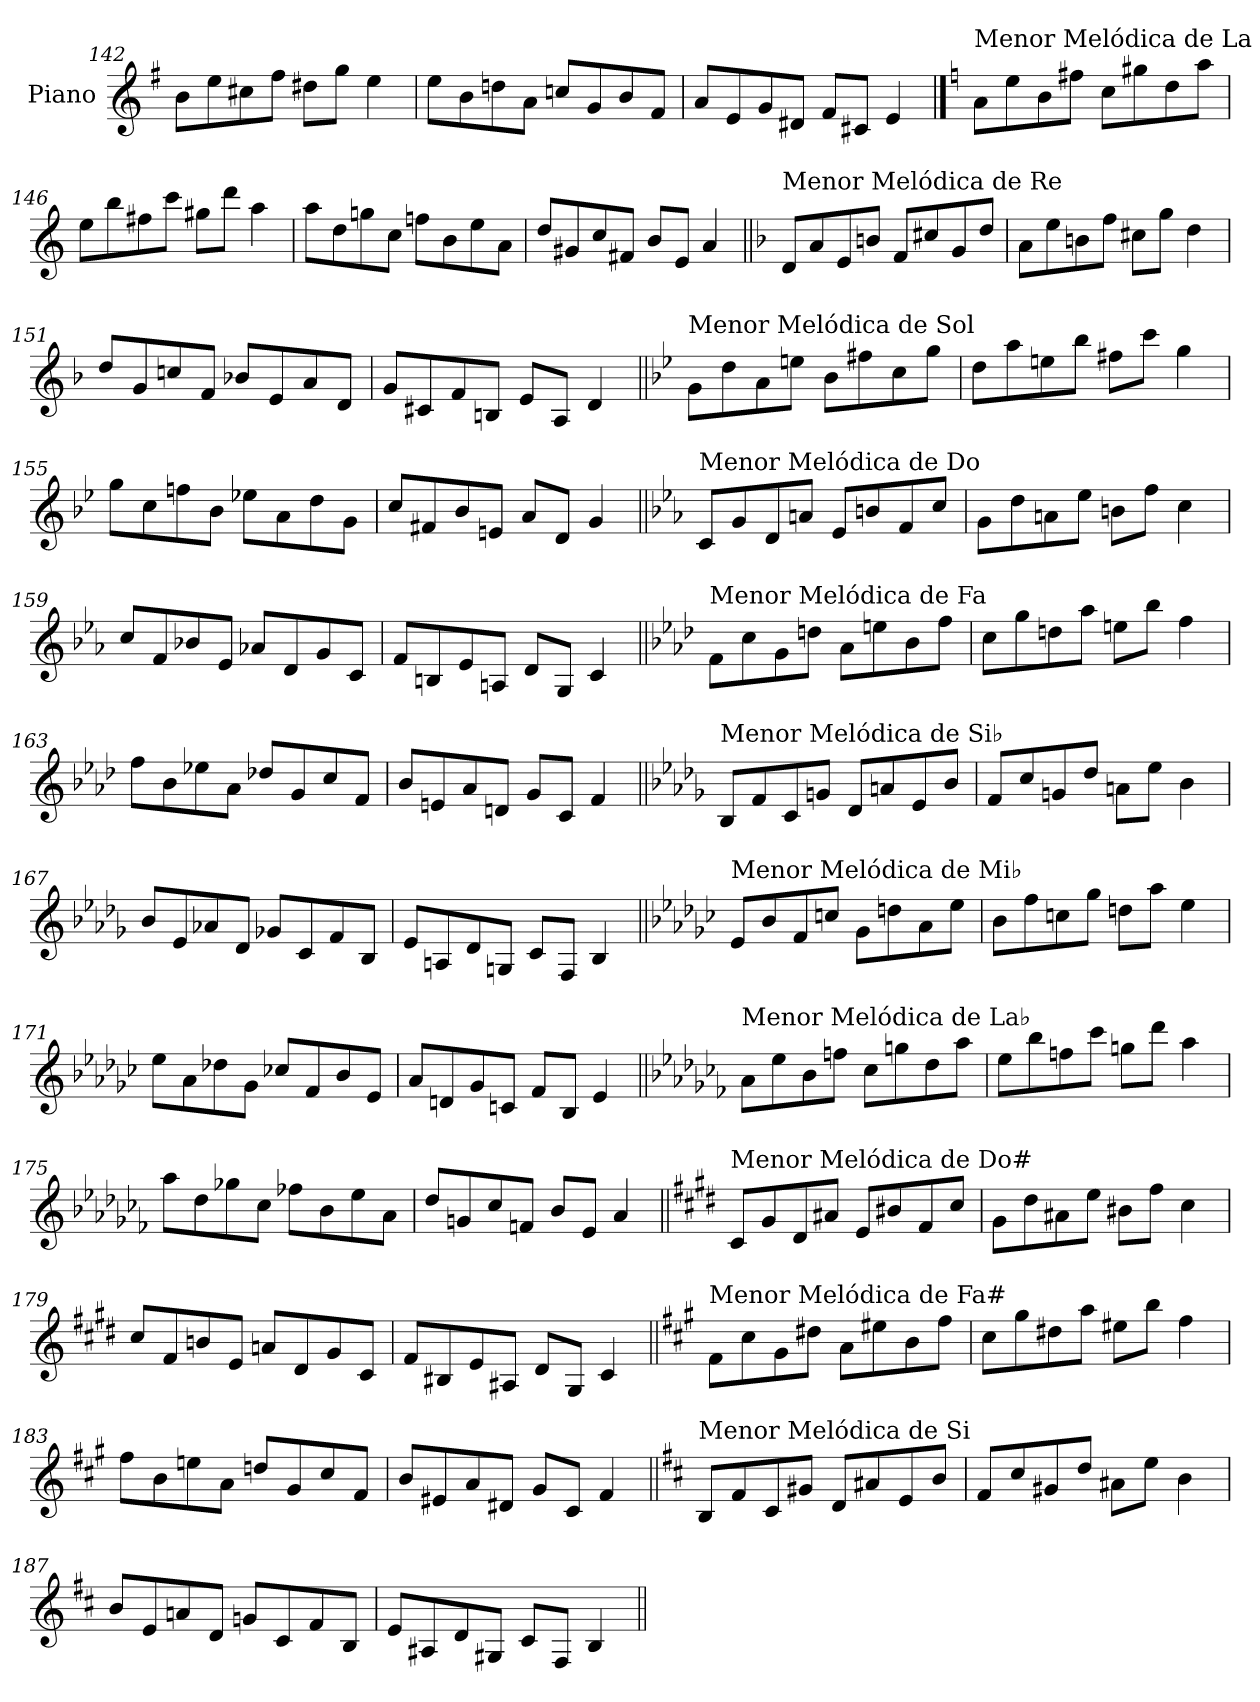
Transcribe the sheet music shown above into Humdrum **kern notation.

**kern
*part1
*staff1
*I"Piano
*I'Pno.
*clefG2
*k[f#]
=142
8b\L
8ee\
8cc#X\
8ff#\J
8dd#X\L
8gg\J
4ee\
=143
8ee\L
8b\
8ddn\
8a\J
8ccn/L
8g/
8b/
8f#/J
=144
8a/L
8e/
8g/
8d#X/J
8f#/L
8c#X/J
4e/
!!LO:PB:g=z
==145
*k[]
!LO:TX:a:t=Menor Melódica de La
8a\L
8ee\
8b\
8ff#X\J
8cc\L
8gg#X\
8dd\
8aa\J
=146
8ee\L
8bb\
8ff#X\
8ccc\J
8gg#X\L
8ddd\J
4aa\
=147
8aa\L
8dd\
8ggn\
8cc\J
8ffn\L
8b\
8ee\
8a\J
=148
8dd/L
8g#X/
8cc/
8f#X/J
8b/L
8e/J
4a/
!!LO:LB:g=z
=149||
*k[b-]
!LO:TX:a:t=Menor Melódica de Re
8d/L
8a/
8e/
8bn/J
8f/L
8cc#X/
8g/
8dd/J
=150
8a\L
8ee\
8bn\
8ff\J
8cc#X\L
8gg\J
4dd\
=151
8dd/L
8g/
8ccn/
8f/J
8b-X/L
8e/
8a/
8d/J
=152
8g/L
8c#X/
8f/
8Bn/J
8e/L
8A/J
4d/
!!LO:LB:g=z
=153||
*k[b-e-]
!LO:TX:a:t=Menor Melódica de Sol
8g\L
8dd\
8a\
8een\J
8b-\L
8ff#X\
8cc\
8gg\J
=154
8dd\L
8aa\
8een\
8bb-\J
8ff#X\L
8ccc\J
4gg\
=155
8gg\L
8cc\
8ffn\
8b-\J
8ee-X\L
8a\
8dd\
8g\J
=156
8cc/L
8f#X/
8b-/
8en/J
8a/L
8d/J
4g/
!!LO:LB:g=z
=157||
*k[b-e-a-]
!LO:TX:a:t=Menor Melódica de Do
8c/L
8g/
8d/
8an/J
8e-/L
8bn/
8f/
8cc/J
=158
8g\L
8dd\
8an\
8ee-\J
8bn\L
8ff\J
4cc\
=159
8cc/L
8f/
8b-X/
8e-/J
8a-X/L
8d/
8g/
8c/J
=160
8f/L
8Bn/
8e-/
8An/J
8d/L
8G/J
4c/
!!LO:LB:g=z
=161||
*k[b-e-a-d-]
!LO:TX:a:t=Menor Melódica de Fa
8f\L
8cc\
8g\
8ddn\J
8a-\L
8een\
8b-\
8ff\J
=162
8cc\L
8gg\
8ddn\
8aa-\J
8een\L
8bb-\J
4ff\
=163
8ff\L
8b-\
8ee-X\
8a-\J
8dd-X/L
8g/
8cc/
8f/J
=164
8b-/L
8en/
8a-/
8dn/J
8g/L
8c/J
4f/
!!LO:LB:g=z
=165||
*k[b-e-a-d-g-]
!LO:TX:a:t=Menor Melódica de Si♭
8B-/L
8f/
8c/
8gn/J
8d-/L
8an/
8e-/
8b-/J
=166
8f/L
8cc/
8gn/
8dd-/J
8an\L
8ee-\J
4b-\
=167
8b-/L
8e-/
8a-X/
8d-/J
8g-X/L
8c/
8f/
8B-/J
=168
8e-/L
8An/
8d-/
8Gn/J
8c/L
8F/J
4B-/
!!LO:LB:g=z
=169||
*k[b-e-a-d-g-c-]
!LO:TX:a:t=Menor Melódica de Mi♭
8e-/L
8b-/
8f/
8ccn/J
8g-\L
8ddn\
8a-\
8ee-\J
=170
8b-\L
8ff\
8ccn\
8gg-\J
8ddn\L
8aa-\J
4ee-\
=171
8ee-\L
8a-\
8dd-X\
8g-\J
8cc-X/L
8f/
8b-/
8e-/J
=172
8a-/L
8dn/
8g-/
8cn/J
8f/L
8B-/J
4e-/
!!LO:LB:g=z
=173||
*k[b-e-a-d-g-c-f-]
!LO:TX:a:t=Menor Melódica de La♭
8a-\L
8ee-\
8b-\
8ffn\J
8cc-\L
8ggn\
8dd-\
8aa-\J
=174
8ee-\L
8bb-\
8ffn\
8ccc-\J
8ggn\L
8ddd-\J
4aa-\
=175
8aa-\L
8dd-\
8gg-X\
8cc-\J
8ff-X\L
8b-\
8ee-\
8a-\J
=176
8dd-/L
8gn/
8cc-/
8fn/J
8b-/L
8e-/J
4a-/
!!LO:LB:g=z
=177||
*k[f#c#g#d#]
!LO:TX:a:t=Menor Melódica de Do#
8c#/L
8g#/
8d#/
8a#X/J
8e/L
8b#X/
8f#/
8cc#/J
=178
8g#\L
8dd#\
8a#X\
8ee\J
8b#X\L
8ff#\J
4cc#\
=179
8cc#/L
8f#/
8bn/
8e/J
8an/L
8d#/
8g#/
8c#/J
=180
8f#/L
8B#X/
8e/
8A#X/J
8d#/L
8G#/J
4c#/
!!LO:LB:g=z
=181||
*k[f#c#g#]
!LO:TX:a:t=Menor Melódica de Fa#
8f#\L
8cc#\
8g#\
8dd#X\J
8a\L
8ee#X\
8b\
8ff#\J
=182
8cc#\L
8gg#\
8dd#X\
8aa\J
8ee#X\L
8bb\J
4ff#\
=183
8ff#\L
8b\
8een\
8a\J
8ddn/L
8g#/
8cc#/
8f#/J
=184
8b/L
8e#X/
8a/
8d#X/J
8g#/L
8c#/J
4f#/
!!LO:LB:g=z
=185||
*k[f#c#]
!LO:TX:a:t=Menor Melódica de Si
8B/L
8f#/
8c#/
8g#X/J
8d/L
8a#X/
8e/
8b/J
=186
8f#/L
8cc#/
8g#X/
8dd/J
8a#X\L
8ee\J
4b\
=187
8b/L
8e/
8an/
8d/J
8gn/L
8c#/
8f#/
8B/J
=188
8e/L
8A#X/
8d/
8G#X/J
8c#/L
8F#/J
4B/
=||
*-
